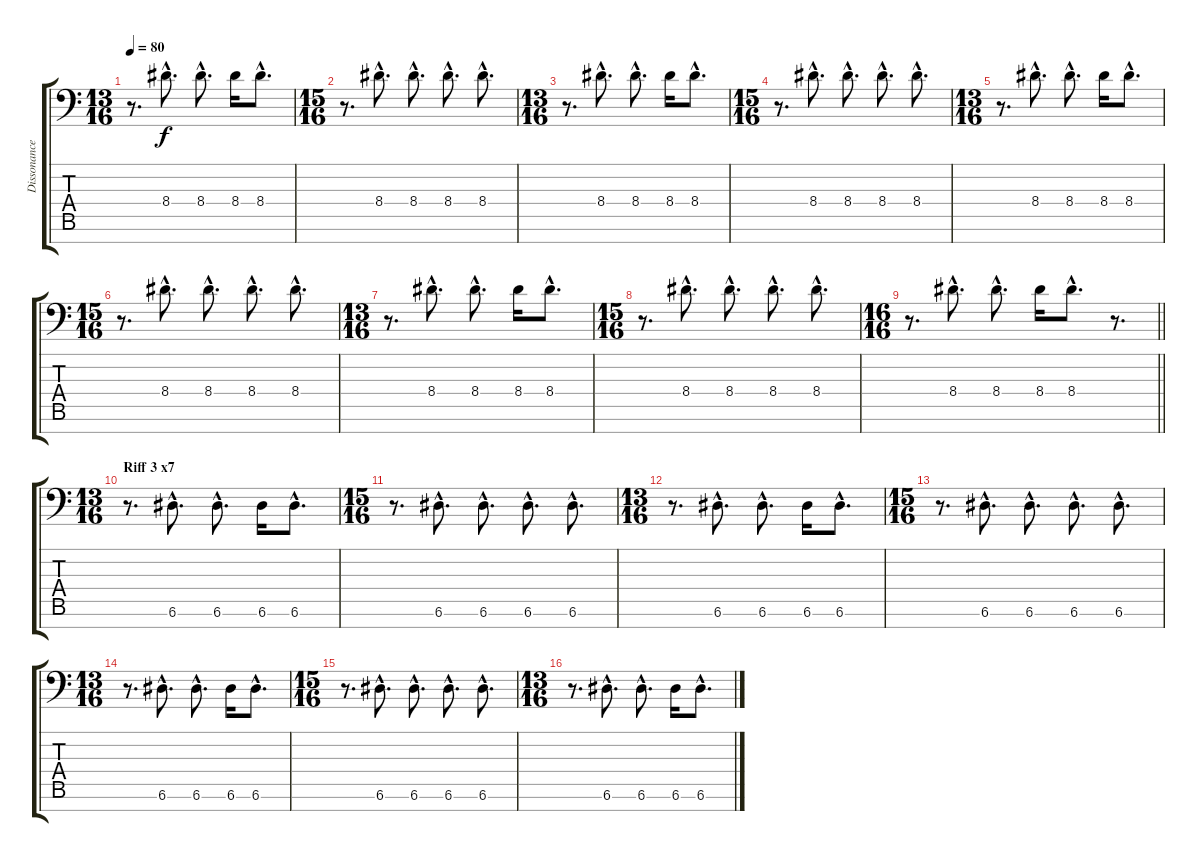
\track ("Dissonance - 8-String Drop-D" "Dissonance") {instrument distortionguitar}
\staff {score tabs}
\tuning (A3 F3 C3 G2 D2 A1 D1) {hide}
\ts (13 16)
\section ("" "")
\tempo 80
\clef f4
\ks c
r.8{d dy f} 8.4{hac}.8{d} 8.4{hac}.8{d} 8.4.16 8.4{hac}.8{d} |
\ts (15 16)
r.8{d} 8.4{hac}.8{d} 8.4{hac}.8{d} 8.4{hac}.8{d} 8.4{hac}.8{d} |
\ts (13 16)
r.8{d} 8.4{hac}.8{d} 8.4{hac}.8{d} 8.4.16 8.4{hac}.8{d} |
\ts (15 16)
r.8{d} 8.4{hac}.8{d} 8.4{hac}.8{d} 8.4{hac}.8{d} 8.4{hac}.8{d} |
\ts (13 16)
r.8{d} 8.4{hac}.8{d} 8.4{hac}.8{d} 8.4.16 8.4{hac}.8{d} |
\ts (15 16)
r.8{d} 8.4{hac}.8{d} 8.4{hac}.8{d} 8.4{hac}.8{d} 8.4{hac}.8{d} |
\ts (13 16)
r.8{d} 8.4{hac}.8{d} 8.4{hac}.8{d} 8.4.16 8.4{hac}.8{d} |
\ts (15 16)
r.8{d} 8.4{hac}.8{d} 8.4{hac}.8{d} 8.4{hac}.8{d} 8.4{hac}.8{d} |
\ts (16 16)
\barLineRight lightlight
r.8{d} 8.4{hac}.8{d} 8.4{hac}.8{d} 8.4.16 8.4{hac}.8{d} r.8{d} |
\ts (13 16)
\section ("" "Riff 3 x7")
r.8{d} 6.6{hac}.8{d} 6.6{hac}.8{d} 6.6.16 6.6{hac}.8{d} |
\ts (15 16)
r.8{d} 6.6{hac}.8{d} 6.6{hac}.8{d} 6.6{hac}.8{d} 6.6{hac}.8{d} |
\ts (13 16)
r.8{d} 6.6{hac}.8{d} 6.6{hac}.8{d} 6.6.16 6.6{hac}.8{d} |
\ts (15 16)
r.8{d} 6.6{hac}.8{d} 6.6{hac}.8{d} 6.6{hac}.8{d} 6.6{hac}.8{d} |
\ts (13 16)
r.8{d} 6.6{hac}.8{d} 6.6{hac}.8{d} 6.6.16 6.6{hac}.8{d} |
\ts (15 16)
r.8{d} 6.6{hac}.8{d} 6.6{hac}.8{d} 6.6{hac}.8{d} 6.6{hac}.8{d} |
\ts (13 16)
r.8{d} 6.6{hac}.8{d} 6.6{hac}.8{d} 6.6.16 6.6{hac}.8{d}
